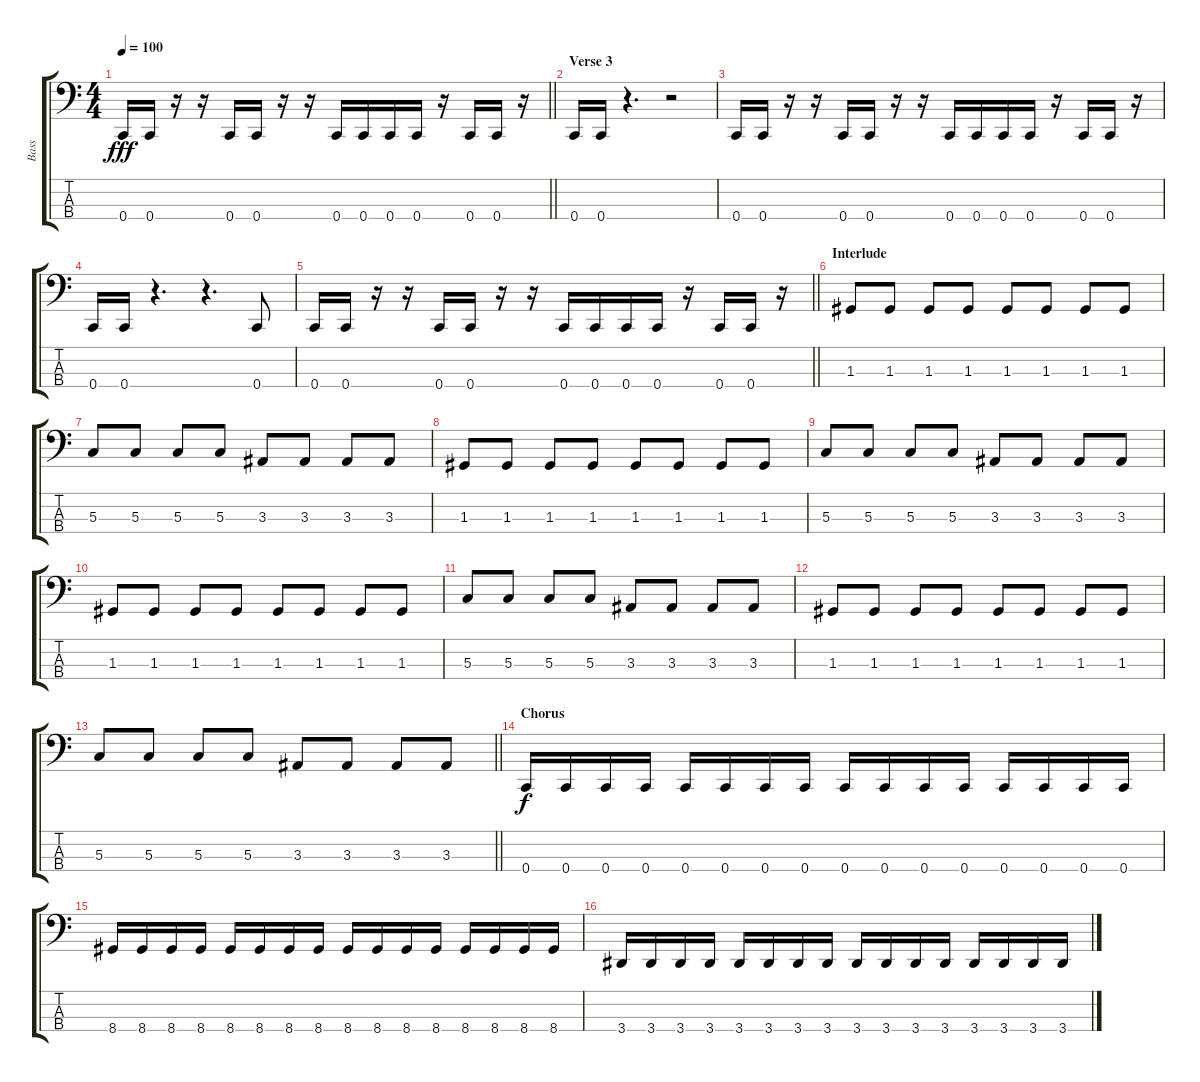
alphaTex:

\track ("Bass" "Bass") {instrument electricbasspick}
\staff {score tabs}
\tuning (F2 C2 G1 C1) {hide}
\ts (4 4)
\tempo 100
\clef f4
\barLineRight lightlight
\ks c
0.4.16{dy fff} 0.4.16 r.16 r.16 0.4.16 0.4.16 r.16 r.16 0.4.16 0.4.16 0.4.16 0.4.16 r.16 0.4.16 0.4.16 r.16 |
\section ("" "Verse 3")
0.4.16 0.4.16 r.4{d} r.2 |
0.4.16 0.4.16 r.16 r.16 0.4.16 0.4.16 r.16 r.16 0.4.16 0.4.16 0.4.16 0.4.16 r.16 0.4.16 0.4.16 r.16 |
0.4.16 0.4.16 r.4{d} r.4{d} 0.4.8 |
\barLineRight lightlight
0.4.16 0.4.16 r.16 r.16 0.4.16 0.4.16 r.16 r.16 0.4.16 0.4.16 0.4.16 0.4.16 r.16 0.4.16 0.4.16 r.16 |
\section ("" "Interlude")
1.3.8 1.3.8 1.3.8 1.3.8 1.3.8 1.3.8 1.3.8 1.3.8 |
5.3.8 5.3.8 5.3.8 5.3.8 3.3.8 3.3.8 3.3.8 3.3.8 |
1.3.8 1.3.8 1.3.8 1.3.8 1.3.8 1.3.8 1.3.8 1.3.8 |
5.3.8 5.3.8 5.3.8 5.3.8 3.3.8 3.3.8 3.3.8 3.3.8 |
1.3.8 1.3.8 1.3.8 1.3.8 1.3.8 1.3.8 1.3.8 1.3.8 |
5.3.8 5.3.8 5.3.8 5.3.8 3.3.8 3.3.8 3.3.8 3.3.8 |
1.3.8 1.3.8 1.3.8 1.3.8 1.3.8 1.3.8 1.3.8 1.3.8 |
\barLineRight lightlight
5.3.8 5.3.8 5.3.8 5.3.8 3.3.8 3.3.8 3.3.8 3.3.8 |
\section ("" "Chorus")
0.4.16{dy f} 0.4.16 0.4.16 0.4.16 0.4.16 0.4.16 0.4.16 0.4.16 0.4.16 0.4.16 0.4.16 0.4.16 0.4.16 0.4.16 0.4.16 0.4.16 |
8.4.16 8.4.16 8.4.16 8.4.16 8.4.16 8.4.16 8.4.16 8.4.16 8.4.16 8.4.16 8.4.16 8.4.16 8.4.16 8.4.16 8.4.16 8.4.16 |
3.4.16 3.4.16 3.4.16 3.4.16 3.4.16 3.4.16 3.4.16 3.4.16 3.4.16 3.4.16 3.4.16 3.4.16 3.4.16 3.4.16 3.4.16 3.4.16
